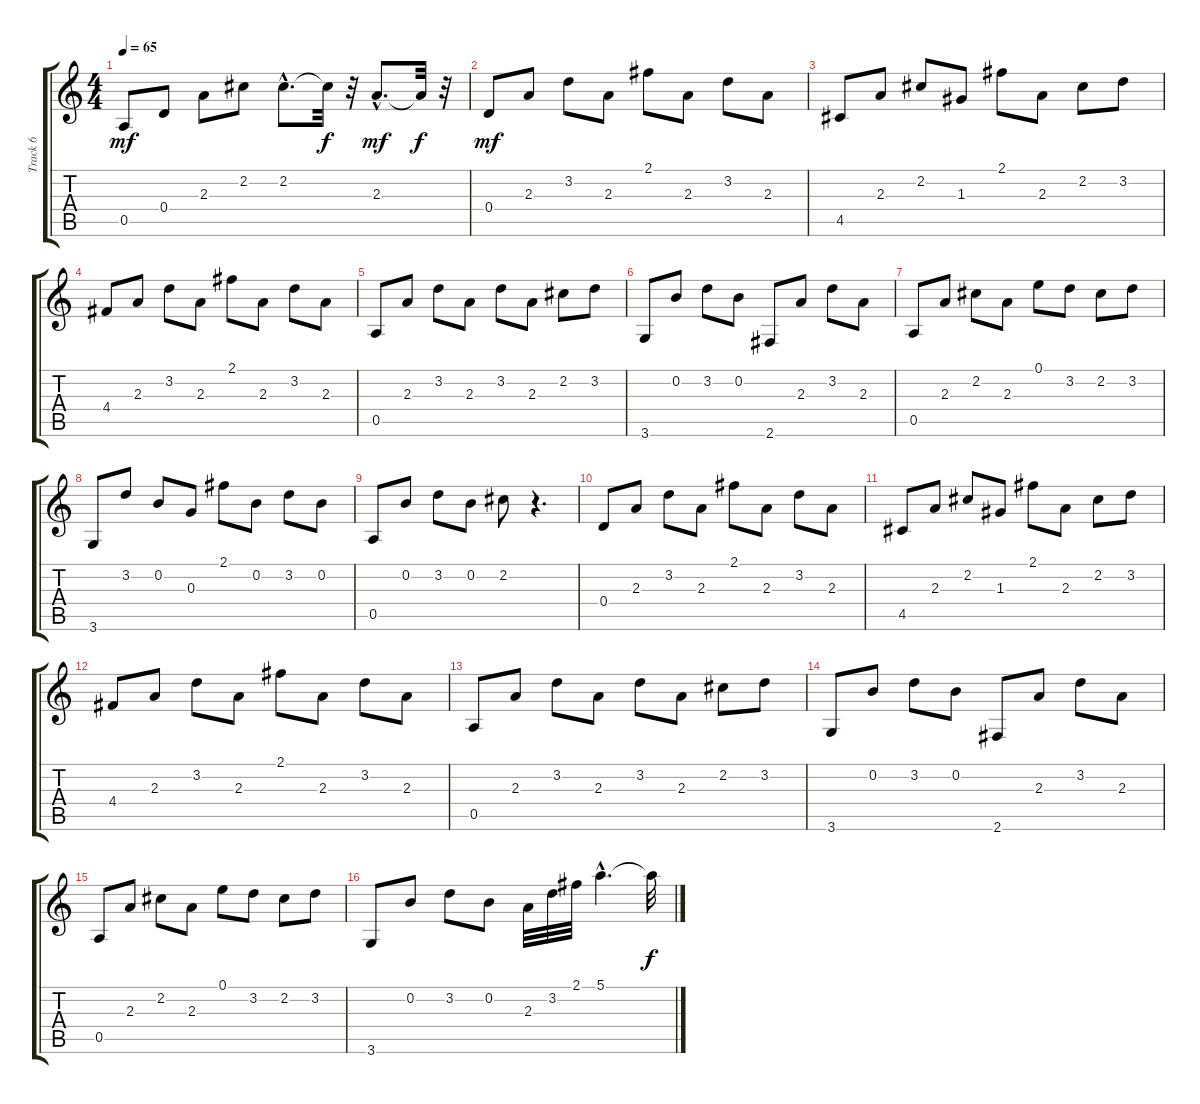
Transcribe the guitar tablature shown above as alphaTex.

\track ("Track 6" "Track 6") {instrument acousticguitarnylon}
\staff {score tabs}
\tuning (E4 B3 G3 D3 A2 E2) {hide}
\ts (4 4)
\tempo 65
\clef g2
\ks c
0.5.8{dy mf} 0.4.8 2.3.8 2.2.8 2.2{hac}.8{d} 2.2{t}.32{dy f} r.32 2.3{hac}.8{d dy mf} 2.3{t}.32{dy f} r.32 |
0.4.8{dy mf} 2.3.8 3.2.8 2.3.8 2.1.8 2.3.8 3.2.8 2.3.8 |
4.5.8 2.3.8 2.2.8 1.3.8 2.1.8 2.3.8 2.2.8 3.2.8 |
4.4.8 2.3.8 3.2.8 2.3.8 2.1.8 2.3.8 3.2.8 2.3.8 |
0.5.8 2.3.8 3.2.8 2.3.8 3.2.8 2.3.8 2.2.8 3.2.8 |
3.6.8 0.2.8 3.2.8 0.2.8 2.6.8 2.3.8 3.2.8 2.3.8 |
0.5.8 2.3.8 2.2.8 2.3.8 0.1.8 3.2.8 2.2.8 3.2.8 |
3.6.8 3.2.8 0.2.8 0.3.8 2.1.8 0.2.8 3.2.8 0.2.8 |
0.5.8 0.2.8 3.2.8 0.2.8 2.2.8 r.4{d} |
0.4.8 2.3.8 3.2.8 2.3.8 2.1.8 2.3.8 3.2.8 2.3.8 |
4.5.8 2.3.8 2.2.8 1.3.8 2.1.8 2.3.8 2.2.8 3.2.8 |
4.4.8 2.3.8 3.2.8 2.3.8 2.1.8 2.3.8 3.2.8 2.3.8 |
0.5.8 2.3.8 3.2.8 2.3.8 3.2.8 2.3.8 2.2.8 3.2.8 |
3.6.8 0.2.8 3.2.8 0.2.8 2.6.8 2.3.8 3.2.8 2.3.8 |
0.5.8 2.3.8 2.2.8 2.3.8 0.1.8 3.2.8 2.2.8 3.2.8 |
3.6.8 0.2.8 3.2.8 0.2.8 2.3.32 3.2.32 2.1.32 5.1{hac}.4{d} 5.1{t}.32{dy f}
